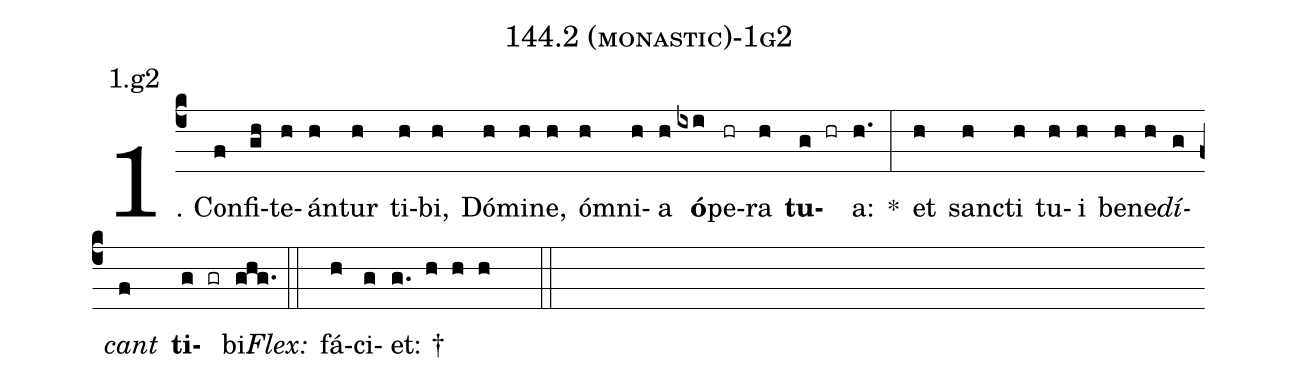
name: 144.2 (monastic)-1g2;
annotation: 1.g2;
%%
(c4)1. Con(f)fi(gh)te(h)án(h)tur(h) ti(h)bi,(h) Dó(h)mi(h)ne,(h) óm(h)ni(h)a(h) <b>ó</b>(ixi)pe(hr)ra(h) <b>tu</b>(g hr)a:(h.) *(:) et(h) sanc(h)ti(h) tu(h)i(h) be(h)ne(h)<i>dí</i>(g)<i>cant</i>(f) <b>ti</b>(g gr)bi.(ghg.) (::)
<i>Flex:</i>()  fá(h)ci(g)et: †(g. h h h  ::)
